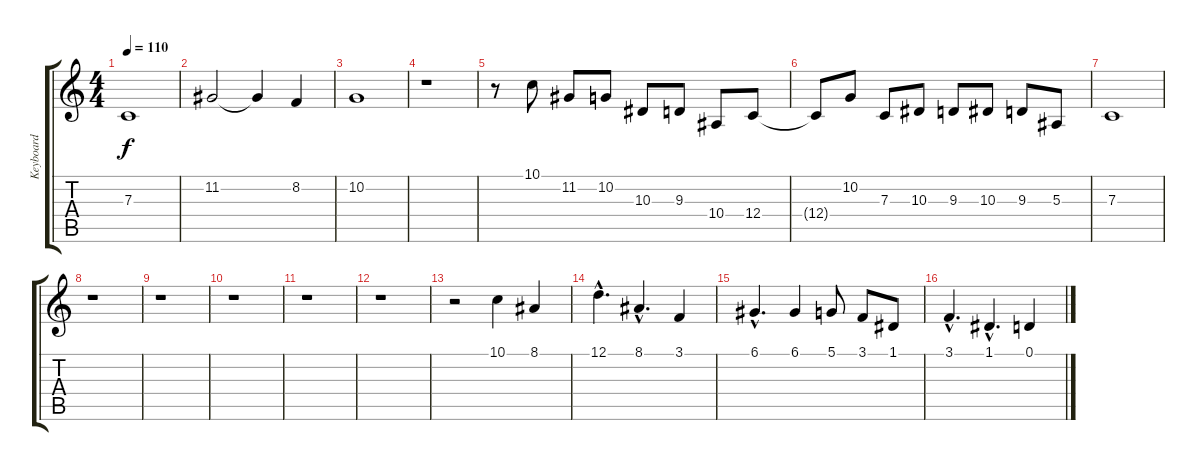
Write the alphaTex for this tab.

\track ("Keyboard" "Keyboard") {instrument vibraphone}
\staff {score tabs}
\tuning (D4 A3 F3 C3 G2 C2) {hide}
\ts (4 4)
\tempo 110
\clef g2
\ks c
7.3.1{dy f} |
11.2.2 11.2{t}.4 8.2.4 |
10.2.1 |
r.1 |
r.8 10.1.8 11.2.8 10.2.8 10.3.8 9.3.8 10.4.8 12.4.8 |
12.4{t}.8 10.2.8 7.3.8 10.3.8 9.3.8 10.3.8 9.3.8 5.3.8 |
7.3.1 |
r.1 |
r.1 |
r.1 |
r.1 |
r.1 |
r.2 10.1.4 8.1.4 |
12.1{hac}.4{d} 8.1{hac}.4{d} 3.1.4 |
6.1{hac}.4{d} 6.1.4 5.1.8 3.1.8 1.1.8 |
3.1{hac}.4{d} 1.1{hac}.4{d} 0.1.4
